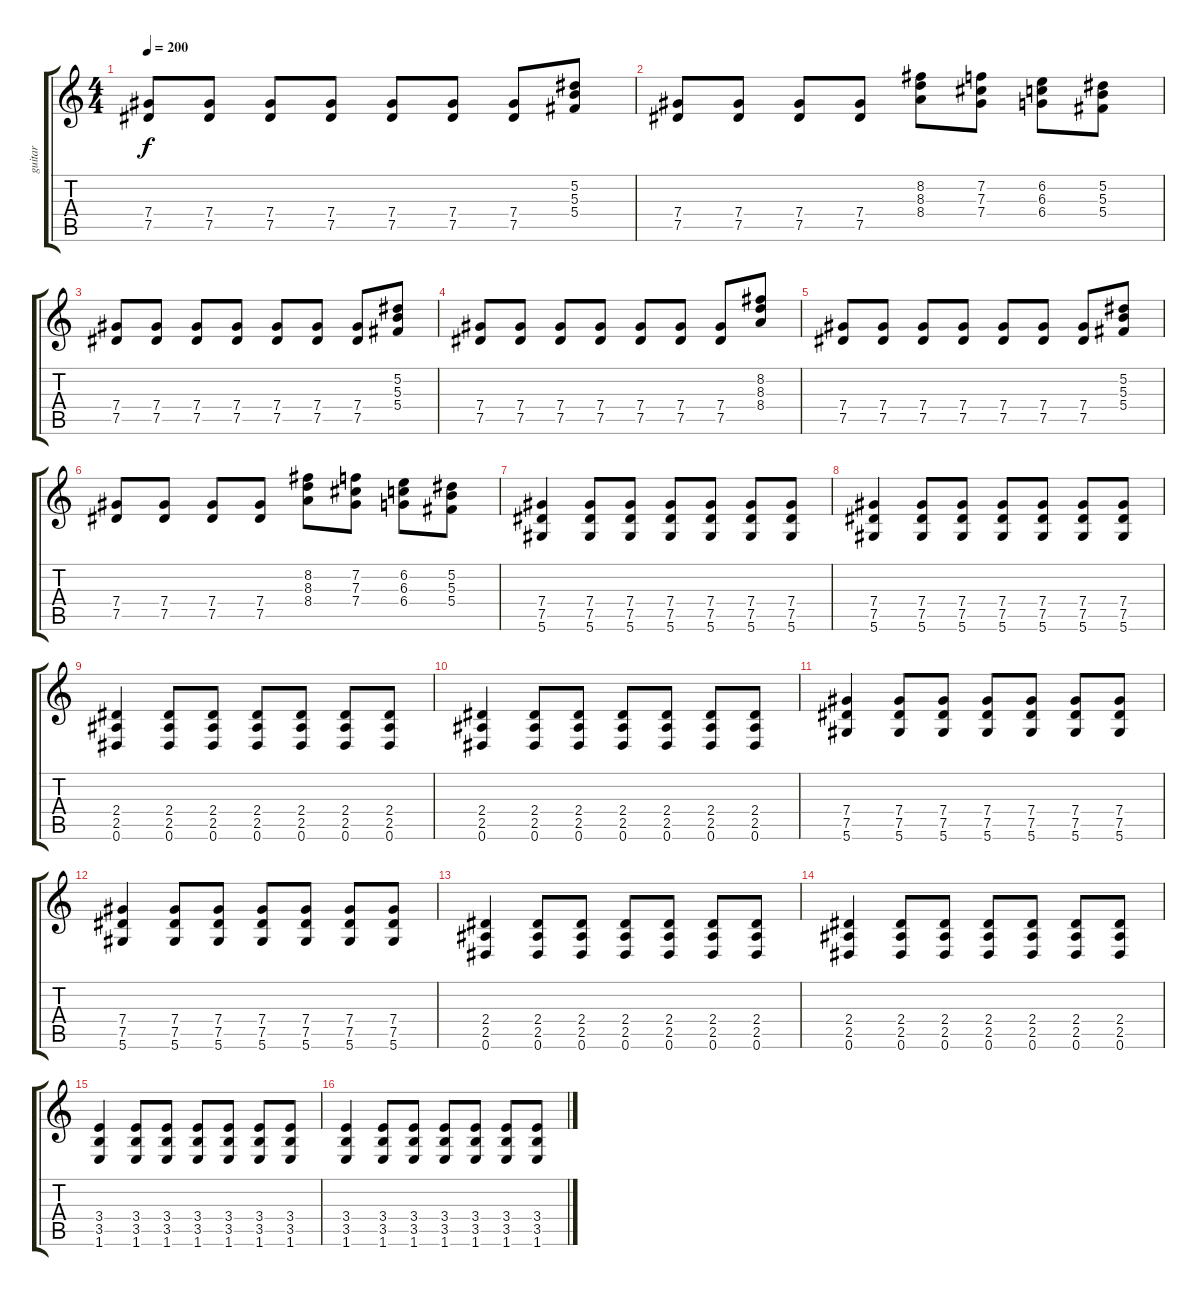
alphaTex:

\track ("guitar" "guitar") {instrument distortionguitar}
\staff {score tabs}
\tuning (Eb4 Bb3 Gb3 Db3 Ab2 Eb2) {hide}
\ts (4 4)
\tempo 200
\clef g2
\ks c
(7.4 7.5).8{dy f} (7.4 7.5).8 (7.4 7.5).8 (7.4 7.5).8 (7.4 7.5).8 (7.4 7.5).8 (7.4 7.5).8 (5.2 5.3 5.4).8 |
(7.4 7.5).8 (7.4 7.5).8 (7.4 7.5).8 (7.4 7.5).8 (8.2 8.3 8.4).8 (7.2 7.3 7.4).8 (6.2 6.3 6.4).8 (5.2 5.3 5.4).8 |
(7.4 7.5).8 (7.4 7.5).8 (7.4 7.5).8 (7.4 7.5).8 (7.4 7.5).8 (7.4 7.5).8 (7.4 7.5).8 (5.2 5.3 5.4).8 |
(7.4 7.5).8 (7.4 7.5).8 (7.4 7.5).8 (7.4 7.5).8 (7.4 7.5).8 (7.4 7.5).8 (7.4 7.5).8 (8.2 8.3 8.4).8 |
(7.4 7.5).8 (7.4 7.5).8 (7.4 7.5).8 (7.4 7.5).8 (7.4 7.5).8 (7.4 7.5).8 (7.4 7.5).8 (5.2 5.3 5.4).8 |
(7.4 7.5).8 (7.4 7.5).8 (7.4 7.5).8 (7.4 7.5).8 (8.2 8.3 8.4).8 (7.2 7.3 7.4).8 (6.2 6.3 6.4).8 (5.2 5.3 5.4).8 |
(7.4 7.5 5.6).4 (7.4 7.5 5.6).8 (7.4 7.5 5.6).8 (7.4 7.5 5.6).8 (7.4 7.5 5.6).8 (7.4 7.5 5.6).8 (7.4 7.5 5.6).8 |
(7.4 7.5 5.6).4 (7.4 7.5 5.6).8 (7.4 7.5 5.6).8 (7.4 7.5 5.6).8 (7.4 7.5 5.6).8 (7.4 7.5 5.6).8 (7.4 7.5 5.6).8 |
(2.4 2.5 0.6).4 (2.4 2.5 0.6).8 (2.4 2.5 0.6).8 (2.4 2.5 0.6).8 (2.4 2.5 0.6).8 (2.4 2.5 0.6).8 (2.4 2.5 0.6).8 |
(2.4 2.5 0.6).4 (2.4 2.5 0.6).8 (2.4 2.5 0.6).8 (2.4 2.5 0.6).8 (2.4 2.5 0.6).8 (2.4 2.5 0.6).8 (2.4 2.5 0.6).8 |
(7.4 7.5 5.6).4 (7.4 7.5 5.6).8 (7.4 7.5 5.6).8 (7.4 7.5 5.6).8 (7.4 7.5 5.6).8 (7.4 7.5 5.6).8 (7.4 7.5 5.6).8 |
(7.4 7.5 5.6).4 (7.4 7.5 5.6).8 (7.4 7.5 5.6).8 (7.4 7.5 5.6).8 (7.4 7.5 5.6).8 (7.4 7.5 5.6).8 (7.4 7.5 5.6).8 |
(2.4 2.5 0.6).4 (2.4 2.5 0.6).8 (2.4 2.5 0.6).8 (2.4 2.5 0.6).8 (2.4 2.5 0.6).8 (2.4 2.5 0.6).8 (2.4 2.5 0.6).8 |
(2.4 2.5 0.6).4 (2.4 2.5 0.6).8 (2.4 2.5 0.6).8 (2.4 2.5 0.6).8 (2.4 2.5 0.6).8 (2.4 2.5 0.6).8 (2.4 2.5 0.6).8 |
(3.4 3.5 1.6).4 (3.4 3.5 1.6).8 (3.4 3.5 1.6).8 (3.4 3.5 1.6).8 (3.4 3.5 1.6).8 (3.4 3.5 1.6).8 (3.4 3.5 1.6).8 |
(3.4 3.5 1.6).4 (3.4 3.5 1.6).8 (3.4 3.5 1.6).8 (3.4 3.5 1.6).8 (3.4 3.5 1.6).8 (3.4 3.5 1.6).8 (3.4 3.5 1.6).8
